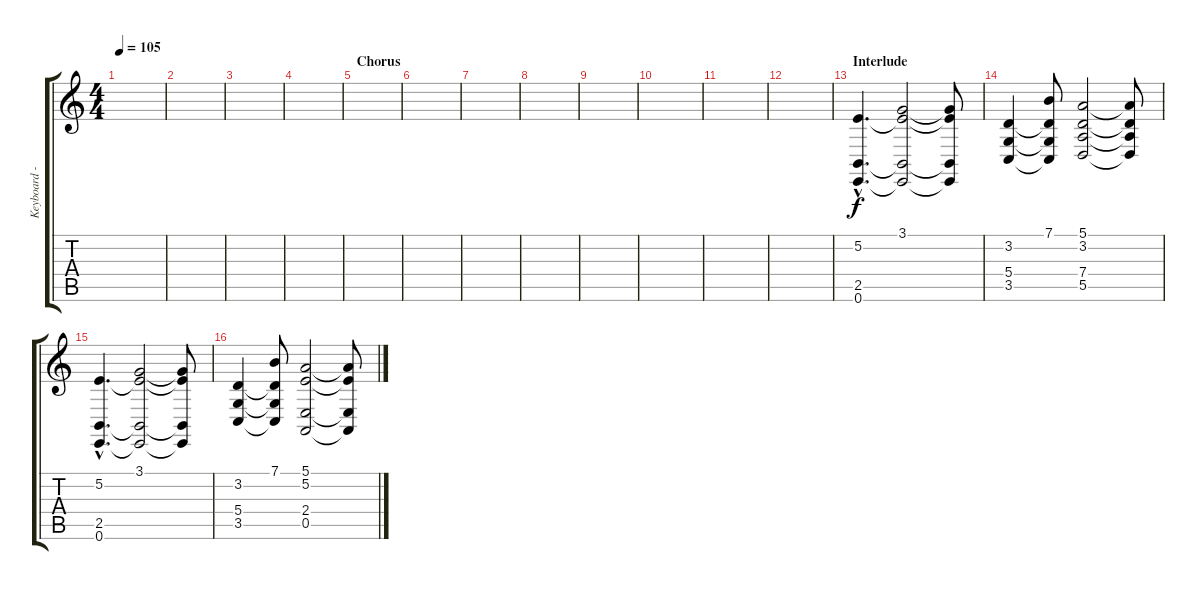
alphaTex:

\track ("Keyboard - Verse" "Keyboard -") {instrument synthstrings2}
\staff {score tabs}
\tuning (E4 B3 G3 D3 A2 E2) {hide}
\ts (4 4)
\tempo 105
\clef g2
\ks c
|
|
|
|
\section ("" "Chorus")
|
|
|
|
|
|
|
|
\section ("" "Interlude")
(5.2{hac} 2.5{hac} 0.6{hac}).4{d volume 8} (3.1 5.2{t} 2.5{t} 0.6{t}).2 (3.1{t} 5.2{t} 2.5{t} 0.6{t}).8 |
(3.2 5.4 3.5).4 (7.1 3.2{t} 5.4{t} 3.5{t}).8 (5.1 3.2 7.4 5.5).2 (5.1{t} 3.2{t} 7.4{t} 5.5{t}).8 |
(5.2{hac} 2.5{hac} 0.6{hac}).4{d} (3.1 5.2{t} 2.5{t} 0.6{t}).2 (3.1{t} 5.2{t} 2.5{t} 0.6{t}).8 |
(3.2 5.4 3.5).4 (7.1 3.2{t} 5.4{t} 3.5{t}).8 (5.1 5.2 2.4 0.5).2 (5.1{t} 5.2{t} 2.4{t} 0.5{t}).8
